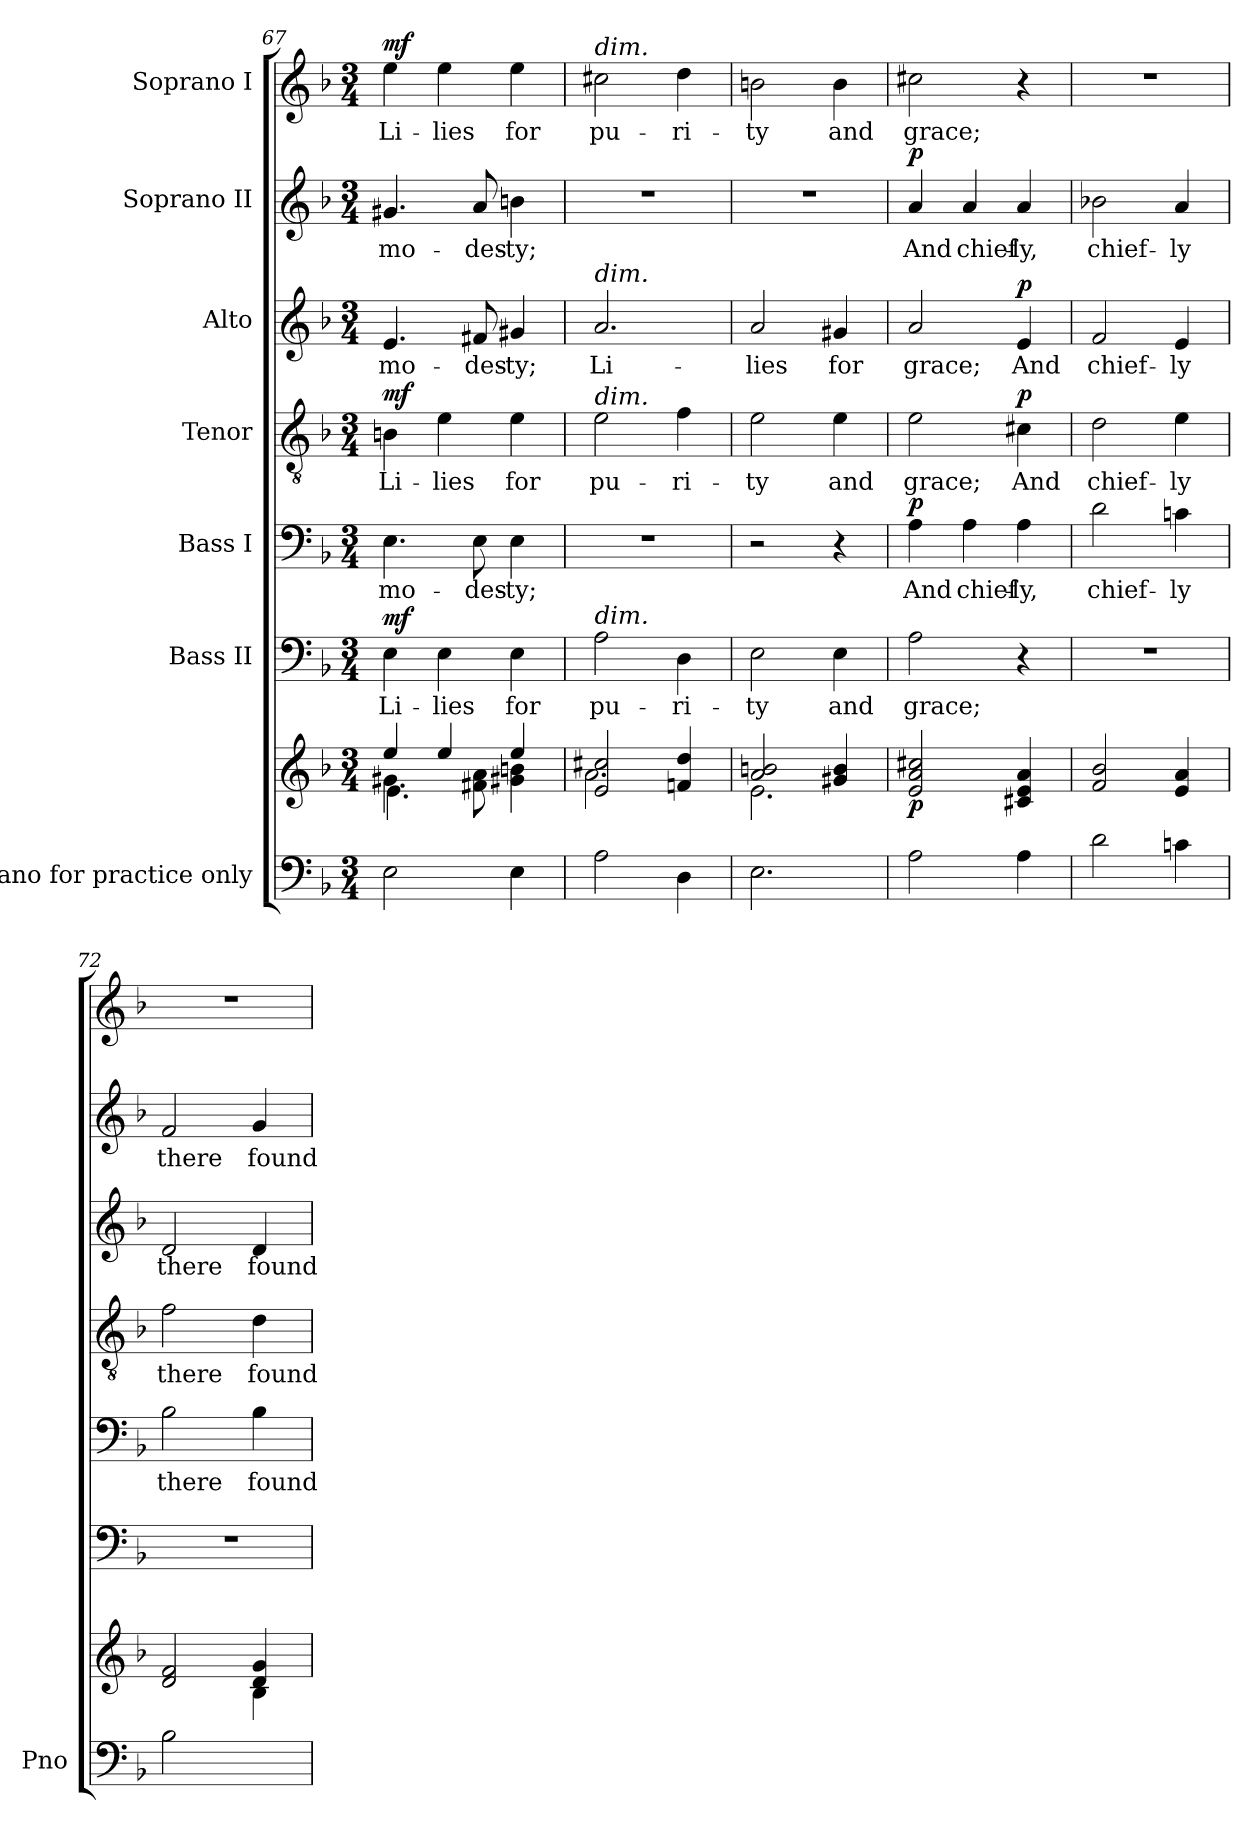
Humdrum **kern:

**kern	**kern	**dynam	**kern	**text	**dynam	**kern	**text	**dynam	**kern	**text	**dynam	**kern	**text	**dynam	**kern	**text	**dynam	**kern	**text	**dynam
*part7	*part7	*part7	*part6	*part6	*part6	*part5	*part5	*part5	*part4	*part4	*part4	*part3	*part3	*part3	*part2	*part2	*part2	*part1	*part1	*part1
*staff8	*staff7	*staff7/8	*staff6	*staff6	*staff6	*staff5	*staff5	*staff5	*staff4	*staff4	*staff4	*staff3	*staff3	*staff3	*staff2	*staff2	*staff2	*staff1	*staff1	*staff1
*I"Piano for practice only	*	*	*I"Bass II	*	*	*I"Bass I	*	*	*I"Tenor	*	*	*I"Alto	*	*	*I"Soprano II	*	*	*I"Soprano I	*	*
*I'Pno	*	*	*	*	*	*	*	*	*	*	*	*	*	*	*	*	*	*	*	*
*clefF4	*clefG2	*	*clefF4	*	*	*clefF4	*	*	*clefGv2	*	*	*clefG2	*	*	*clefG2	*	*	*clefG2	*	*
*k[b-]	*k[b-]	*	*k[b-]	*	*	*k[b-]	*	*	*k[b-]	*	*	*k[b-]	*	*	*k[b-]	*	*	*k[b-]	*	*
*M3/4	*M3/4	*	*M3/4	*	*	*M3/4	*	*	*M3/4	*	*	*M3/4	*	*	*M3/4	*	*	*M3/4	*	*
=67	=67	=67	=67	=67	=67	=67	=67	=67	=67	=67	=67	=67	=67	=67	=67	=67	=67	=67	=67	=67
*	*^	*	*	*	*	*	*	*	*	*	*	*	*	*	*	*	*	*	*	*
*	*	*^	*	*	*	*	*	*	*	*	*	*	*	*	*	*	*	*	*	*	*
!	!	!	!	!	!	!	!LO:DY:a	!	!	!	!	!	!LO:DY:a	!	!	!	!	!	!	!	!	!LO:DY:a
2E\	4ee/	4.g#X\	4.e\	.	4E\	Li-	mf	4.E\	mo-	.	4Bn\	Li-	mf	4.e/	mo-	.	4.g#X/	mo-	.	4ee\	Li-	mf
.	4ee/	.	.	.	4E\	-lies	.	.	.	.	4e\	-lies	.	.	.	.	.	.	.	4ee\	-lies	.
.	.	8ryy	8f#X\ 8a\	.	.	.	.	8E\	-des-	.	.	.	.	8f#X/	-des-	.	8a/	-des-	.	.	.	.
4E\	4ee/	4g#X\ 4bn\	4ryy	.	4E\	for	.	4E\	-ty;	.	4e\	for	.	4g#X/	-ty;	.	4bn\	-ty;	.	4ee\	for	.
=68	=68	=68	=68	=68	=68	=68	=68	=68	=68	=68	=68	=68	=68	=68	=68	=68	=68	=68	=68	=68	=68	=68
!	!	!	!	!	!	!	!	!	!	!	!	!	!	!	!	!	!	!	!	!LO:TX:a:i:t=dim.	!	!
!	!	!	!	!	!	!	!	!	!	!	!	!	!	!LO:TX:a:i:t=dim.	!	!	!	!	!	!	!	!
!	!	!	!	!	!	!	!	!	!	!	!LO:TX:a:i:t=dim.	!	!	!	!	!	!	!	!	!	!	!
!	!	!	!	!	!LO:TX:a:i:t=dim.	!	!	!	!	!	!	!	!	!	!	!	!	!	!	!	!	!
*	*	*v	*v	*	*	*	*	*	*	*	*	*	*	*	*	*	*	*	*	*	*	*
2A\	2e/ 2cc#X/	2.a\	.	2A\	pu-	.	2.r	.	.	2e\	pu-	.	2.a/	Li-	.	2.r	.	.	2cc#X\	pu-	.
4D\	4fn/ 4dd/	.	.	4D\	-ri-	.	.	.	.	4f\	-ri-	.	.	.	.	.	.	.	4dd\	-ri-	.
=69	=69	=69	=69	=69	=69	=69	=69	=69	=69	=69	=69	=69	=69	=69	=69	=69	=69	=69	=69	=69	=69
2.E\	2a/ 2bn/	2.e\	.	2E\	-ty	.	2r	.	.	2e\	-ty	.	2a/	-lies	.	2.r	.	.	2bn\	-ty	.
.	4g#X/ 4b/	.	.	4E\	and	.	4r	.	.	4e\	and	.	4g#X/	for	.	.	.	.	4b\	and	.
*	*v	*v	*	*	*	*	*	*	*	*	*	*	*	*	*	*	*	*	*	*	*
=70	=70	=70	=70	=70	=70	=70	=70	=70	=70	=70	=70	=70	=70	=70	=70	=70	=70	=70	=70	=70
!	!	!LO:DY:b	!	!	!	!	!	!LO:DY:a	!	!	!	!	!	!	!	!	!LO:DY:a	!	!	!
2A\	2e/ 2a/ 2cc#X/	p	2A\	grace;	.	4A\	And	p	2e\	grace;	.	2a/	grace;	.	4a/	And	p	2cc#X\	grace;	.
.	.	.	.	.	.	4A\	chief-	.	.	.	.	.	.	.	4a/	chief-	.	.	.	.
!	!	!	!	!	!	!	!	!	!	!	!LO:DY:a	!	!	!LO:DY:a	!	!	!	!	!	!
4A\	4c#X/ 4e/ 4a/	.	4r	.	.	4A\	-ly,	.	4c#X\	And	p	4e/	And	p	4a/	-ly,	.	4r	.	.
=71	=71	=71	=71	=71	=71	=71	=71	=71	=71	=71	=71	=71	=71	=71	=71	=71	=71	=71	=71	=71
2d\	2f/ 2b-/	.	2.r	.	.	2d\	chief-	.	2d\	chief-	.	2f/	chief-	.	2b-X\	chief-	.	2.r	.	.
4cn\	4e/ 4a/	.	.	.	.	4cn\	-ly	.	4e\	-ly	.	4e/	-ly	.	4a/	-ly	.	.	.	.
=72	=72	=72	=72	=72	=72	=72	=72	=72	=72	=72	=72	=72	=72	=72	=72	=72	=72	=72	=72	=72
*	*^	*	*	*	*	*	*	*	*	*	*	*	*	*	*	*	*	*	*	*
2B-\	2d/ 2f/	2ryy	.	2.r	.	.	2B-\	there	.	2f\	there	.	2d/	there	.	2f/	there	.	2.r	.	.
4ryy	4d/ 4g/	4B-\	.	.	.	.	4B-\	found	.	4d\	found	.	4d/	found	.	4g/	found	.	.	.	.
*	*v	*v	*	*	*	*	*	*	*	*	*	*	*	*	*	*	*	*	*	*	*
=	=	=	=	=	=	=	=	=	=	=	=	=	=	=	=	=	=	=	=	=
*-	*-	*-	*-	*-	*-	*-	*-	*-	*-	*-	*-	*-	*-	*-	*-	*-	*-	*-	*-	*-
